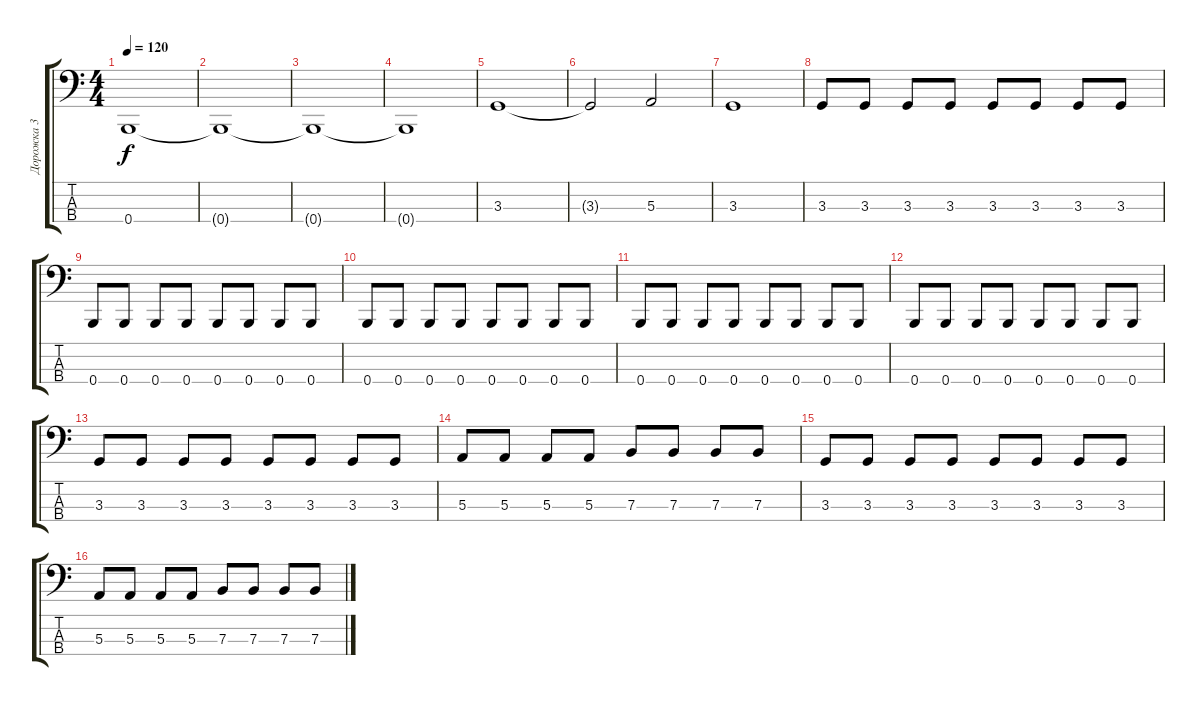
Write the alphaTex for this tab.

\track ("Дорожка 3" "Дорожка 3") {instrument electricbassfinger}
\staff {score tabs}
\tuning (D2 A1 E1 B0) {hide}
\ts (4 4)
\tempo 120
\clef f4
\ks c
0.4.1{dy f} |
0.4{t}.1 |
0.4{t}.1 |
0.4{t}.1 |
3.3.1 |
3.3{t}.2 5.3.2 |
3.3.1 |
3.3.8 3.3.8 3.3.8 3.3.8 3.3.8 3.3.8 3.3.8 3.3.8 |
0.4.8{volume 13} 0.4.8 0.4.8 0.4.8 0.4.8 0.4.8 0.4.8 0.4.8 |
0.4.8 0.4.8 0.4.8 0.4.8 0.4.8 0.4.8 0.4.8 0.4.8 |
0.4.8 0.4.8 0.4.8 0.4.8 0.4.8 0.4.8 0.4.8 0.4.8 |
0.4.8 0.4.8 0.4.8 0.4.8 0.4.8 0.4.8 0.4.8 0.4.8 |
3.3.8 3.3.8 3.3.8 3.3.8 3.3.8 3.3.8 3.3.8 3.3.8 |
5.3.8 5.3.8 5.3.8 5.3.8 7.3.8 7.3.8 7.3.8 7.3.8 |
3.3.8 3.3.8 3.3.8 3.3.8 3.3.8 3.3.8 3.3.8 3.3.8 |
5.3.8 5.3.8 5.3.8 5.3.8 7.3.8 7.3.8 7.3.8 7.3.8
